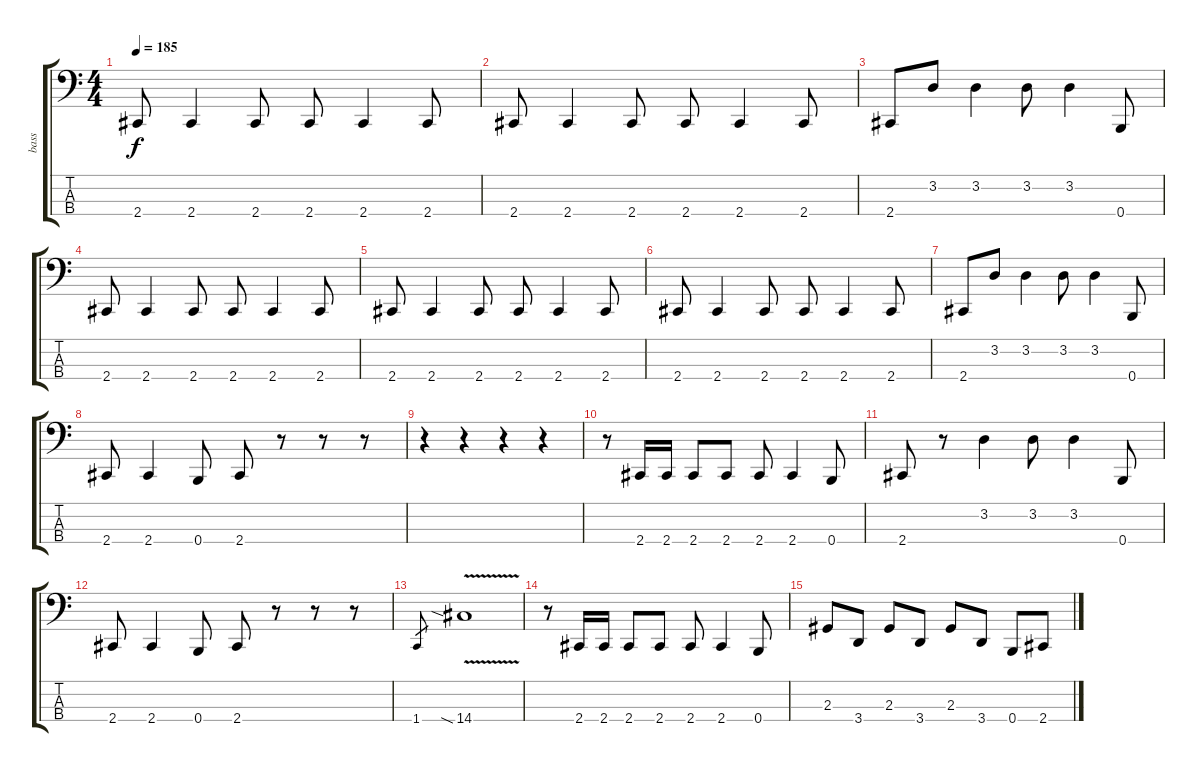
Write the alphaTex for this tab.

\track ("bass" "bass") {instrument electricbasspick}
\staff {score tabs}
\tuning (E2 B1 Gb1 B0) {hide}
\ts (4 4)
\tempo 185
\clef f4
\ks c
2.4.8{dy f} 2.4.4 2.4.8 2.4.8 2.4.4 2.4.8 |
2.4.8 2.4.4 2.4.8 2.4.8 2.4.4 2.4.8 |
2.4.8 3.2.8 3.2.4 3.2.8 3.2.4 0.4.8 |
2.4.8 2.4.4 2.4.8 2.4.8 2.4.4 2.4.8 |
2.4.8 2.4.4 2.4.8 2.4.8 2.4.4 2.4.8 |
2.4.8 2.4.4 2.4.8 2.4.8 2.4.4 2.4.8 |
2.4.8 3.2.8 3.2.4 3.2.8 3.2.4 0.4.8 |
2.4.8 2.4.4 0.4.8 2.4.8 r.8 r.8 r.8 |
r.4 r.4 r.4 r.4 |
r.8 2.4.16 2.4.16 2.4.8 2.4.8 2.4.8 2.4.4 0.4.8 |
2.4.8 r.8 3.2.4 3.2.8 3.2.4 0.4.8 |
2.4.8 2.4.4 0.4.8 2.4.8 r.8 r.8 r.8 |
1.4.8{gr} 14.4{v sia}.1 |
r.8 2.4.16 2.4.16 2.4.8 2.4.8 2.4.8 2.4.4 0.4.8 |
2.3.8 3.4.8 2.3.8 3.4.8 2.3.8 3.4.8 0.4.8 2.4.8
